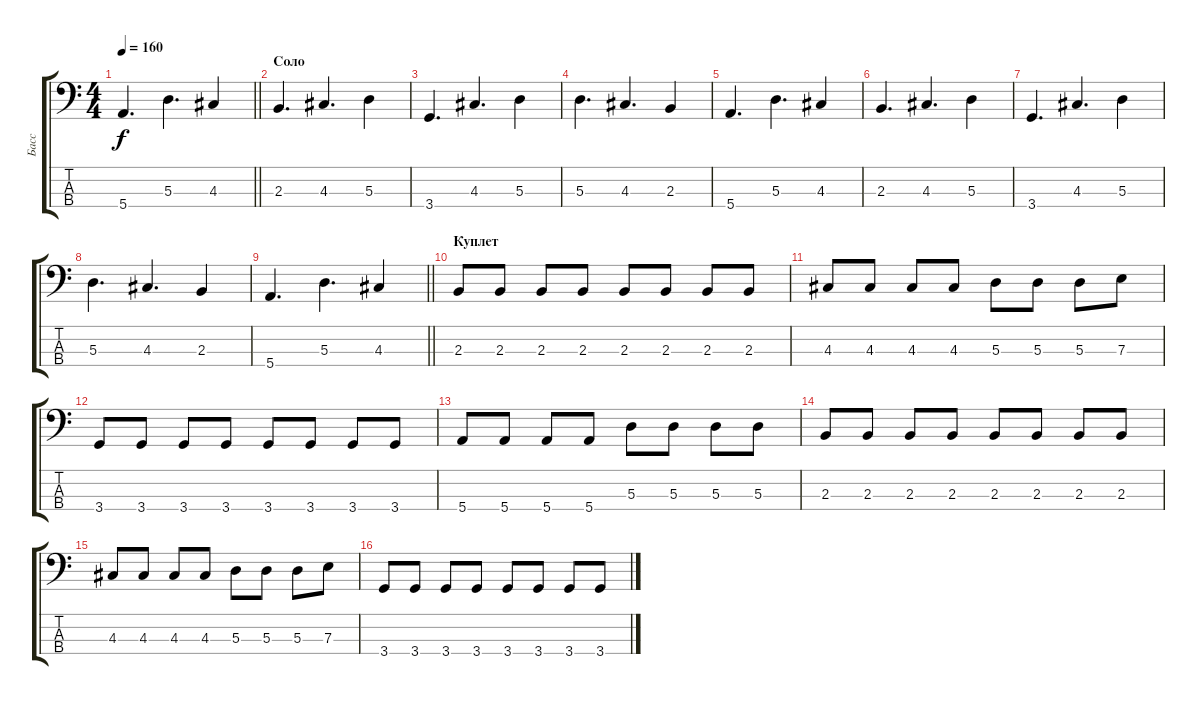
\track ("Басс" "Басс") {instrument electricbassfinger}
\staff {score tabs}
\tuning (G2 D2 A1 E1) {hide}
\ts (4 4)
\tempo 160
\clef f4
\barLineRight lightlight
\ks c
5.4.4{d dy f} 5.3.4{d} 4.3.4 |
\section ("" "Соло")
2.3.4{d} 4.3.4{d} 5.3.4 |
3.4.4{d} 4.3.4{d} 5.3.4 |
5.3.4{d} 4.3.4{d} 2.3.4 |
5.4.4{d} 5.3.4{d} 4.3.4 |
2.3.4{d} 4.3.4{d} 5.3.4 |
3.4.4{d} 4.3.4{d} 5.3.4 |
5.3.4{d} 4.3.4{d} 2.3.4 |
\barLineRight lightlight
5.4.4{d} 5.3.4{d} 4.3.4 |
\section ("" "Куплет")
2.3.8 2.3.8 2.3.8 2.3.8 2.3.8 2.3.8 2.3.8 2.3.8 |
4.3.8 4.3.8 4.3.8 4.3.8 5.3.8 5.3.8 5.3.8 7.3.8 |
3.4.8 3.4.8 3.4.8 3.4.8 3.4.8 3.4.8 3.4.8 3.4.8 |
5.4.8 5.4.8 5.4.8 5.4.8 5.3.8 5.3.8 5.3.8 5.3.8 |
2.3.8 2.3.8 2.3.8 2.3.8 2.3.8 2.3.8 2.3.8 2.3.8 |
4.3.8 4.3.8 4.3.8 4.3.8 5.3.8 5.3.8 5.3.8 7.3.8 |
3.4.8 3.4.8 3.4.8 3.4.8 3.4.8 3.4.8 3.4.8 3.4.8
